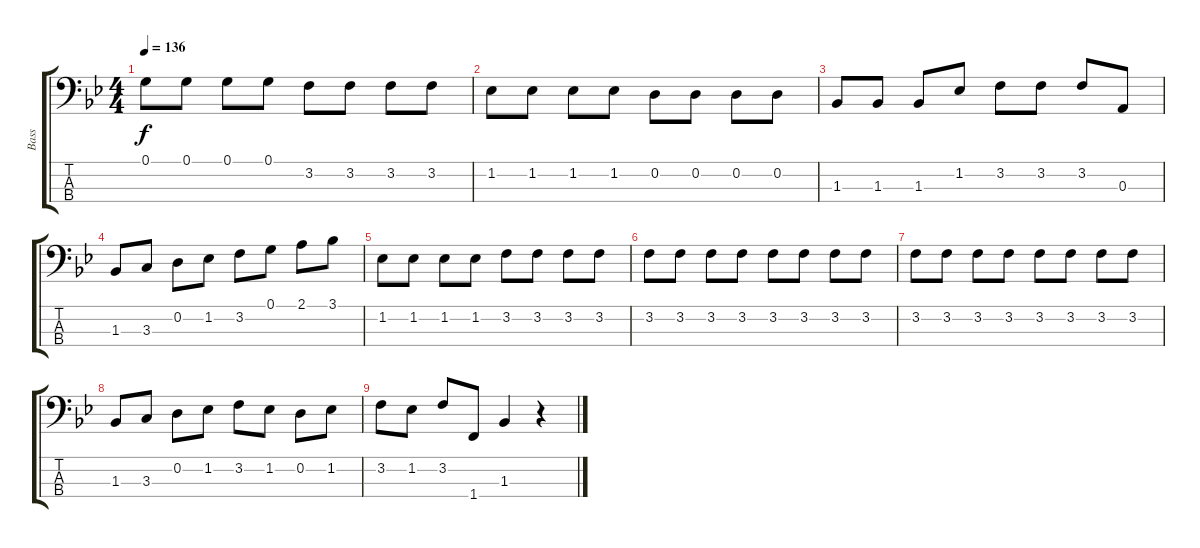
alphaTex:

\track ("Bass" "Bass") {instrument electricbassfinger}
\staff {score tabs}
\tuning (G2 D2 A1 E1) {hide}
\ts (4 4)
\tempo 136
\clef f4
\ks bb
0.1.8{dy f} 0.1.8 0.1.8 0.1.8 3.2.8 3.2.8 3.2.8 3.2.8 |
1.2.8 1.2.8 1.2.8 1.2.8 0.2.8 0.2.8 0.2.8 0.2.8 |
1.3.8 1.3.8 1.3.8 1.2.8 3.2.8 3.2.8 3.2.8 0.3.8 |
1.3.8 3.3.8 0.2.8 1.2.8 3.2.8 0.1.8 2.1.8 3.1.8 |
1.2.8 1.2.8 1.2.8 1.2.8 3.2.8 3.2.8 3.2.8 3.2.8 |
3.2.8 3.2.8 3.2.8 3.2.8 3.2.8 3.2.8 3.2.8 3.2.8 |
3.2.8 3.2.8 3.2.8 3.2.8 3.2.8 3.2.8 3.2.8 3.2.8 |
1.3.8 3.3.8 0.2.8 1.2.8 3.2.8 1.2.8 0.2.8 1.2.8 |
3.2.8 1.2.8 3.2.8 1.4.8 1.3.4 r.4
